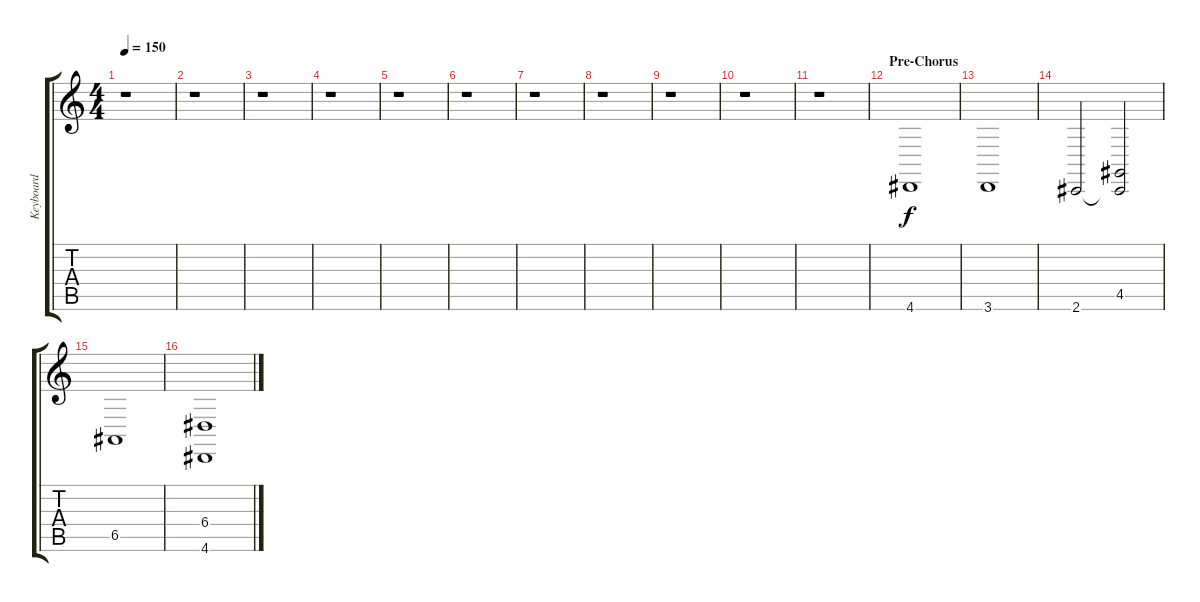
\track ("Keyboard" "Keyboard") {instrument stringensemble2}
\staff {score tabs}
\tuning (B3 Gb3 D3 A2 E2 B1) {hide}
\ts (4 4)
\tempo 150
\clef g2
\ks c
r.1{dy f} |
r.1 |
r.1 |
r.1 |
r.1 |
r.1 |
r.1 |
r.1 |
r.1 |
r.1 |
r.1 |
\section ("" "Pre-Chorus")
4.6.1 |
3.6.1 |
2.6.2 (4.5 2.6{t}).2 |
6.5.1 |
(6.4 4.6).1
